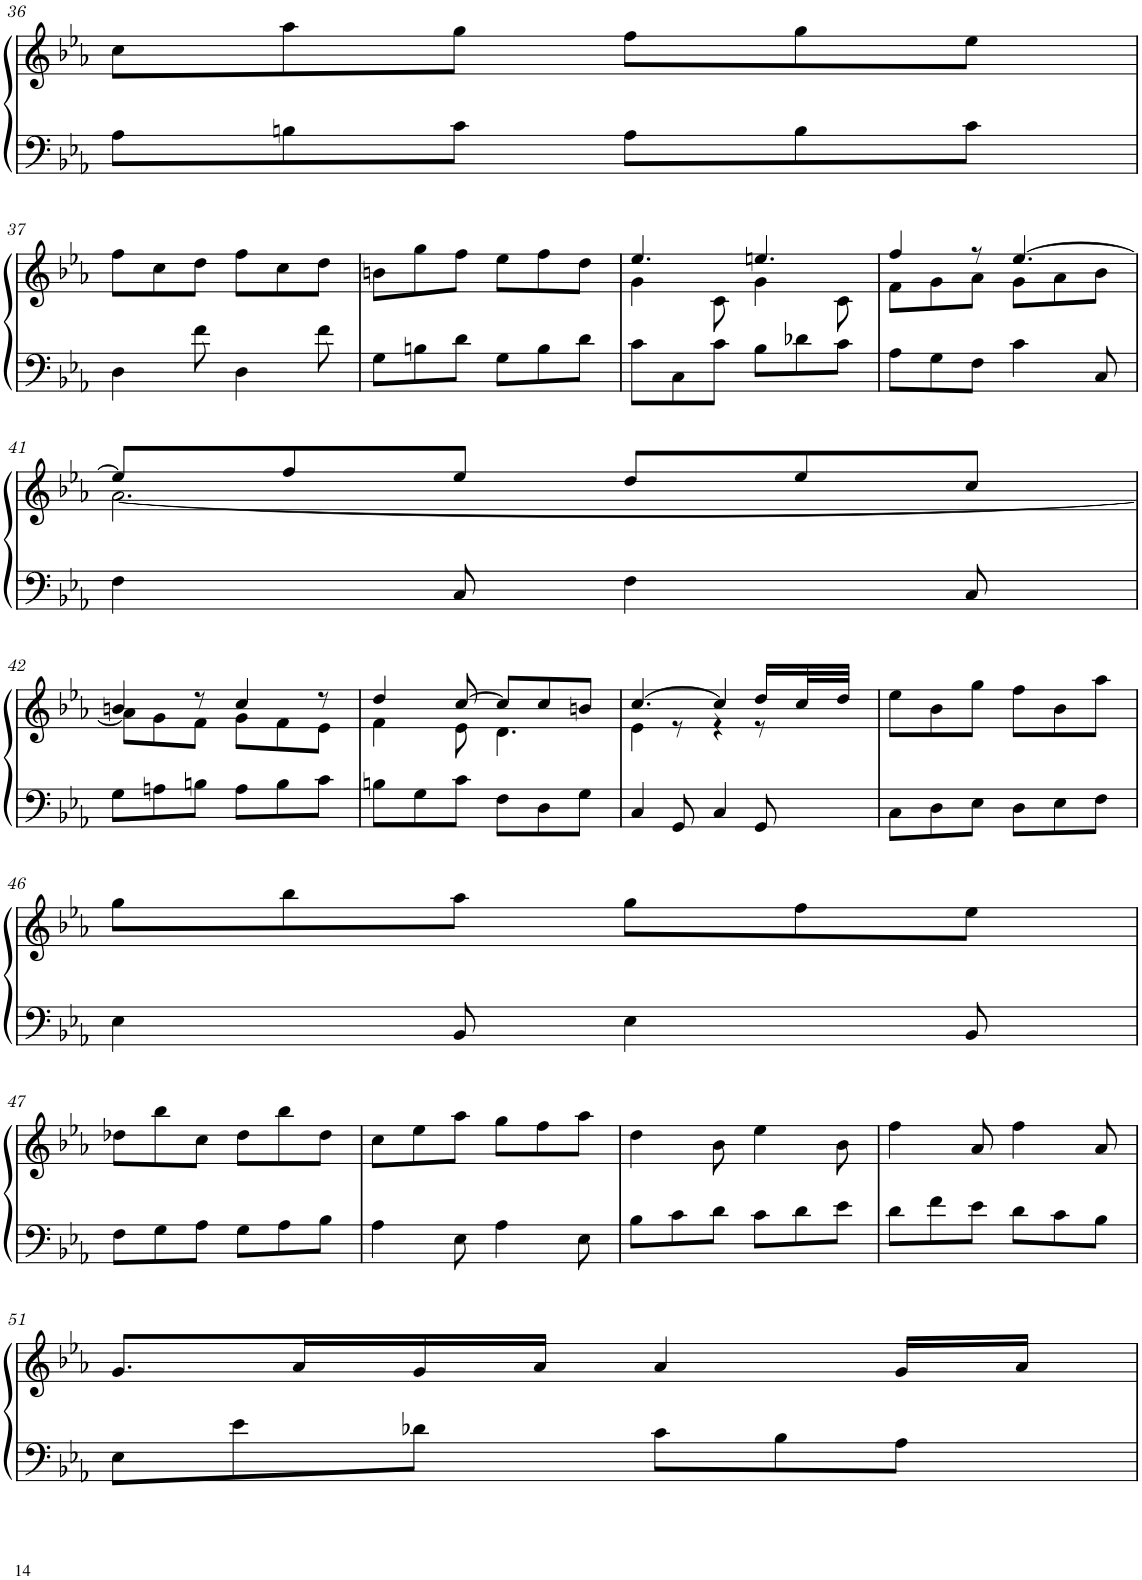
**kern	**kern
*part1	*part1
*staff2	*staff1
*I"Klavier linke Hand	*
!!LO:PB:g=z
*clefF4	*clefG2
*k[b-e-a-]	*k[b-e-a-]
*M6/8	*M6/8
=36	=36
*	*^
8A-\L	2.ryy	8cc\L
8Bn\	.	8aa-\
8c\J	.	8gg\J
8A-\L	.	8ff\L
8B\	.	8gg\
8c\J	.	8ee-\J
!!LO:LB:g=z	!!
=37	=37	=37
4D\	2.ryy	8ff\L
.	.	8cc\
8f\	.	8dd\J
4D\	.	8ff\L
.	.	8cc\
8f\	.	8dd\J
=38	=38	=38
8G\L	2.ryy	8bn\L
8Bn\	.	8gg\
8d\J	.	8ff\J
8G\L	.	8ee-\L
8B\	.	8ff\
8d\J	.	8dd\J
=39	=39	=39
8c\L	4.ee-/	4g\
8C\	.	.
8c\J	.	8c\
8B-\L	4.een/	4g\
8d-X\	.	.
8c\J	.	8c\
=40	=40	=40
8A-\L	4ff/	8f\L
8G\	.	8g\
8F\J	8r	8a-\J
4c\	[4.ee-/	8g\L
.	.	8a-\
8C/	.	8b-\J
!!LO:LB:g=z	!!
=41	=41	=41
4F\	8ee-/L]	[2.a-\
.	8ff/	.
8C/	8ee-/J	.
4F\	8dd/L	.
.	8ee-/	.
8C/	8cc/J	.
!!LO:LB:g=z	!!
=42	=42	=42
8G\L	4bn/	8a-\L]
8An\	.	8g\
8Bn\J	8r	8f\J
8A\L	4cc/	8g\L
8B\	.	8f\
8c\J	8r	8e-\J
=43	=43	=43
8Bn\L	4dd/	4f\
8G\	.	.
8c\J	[8cc/	8e-\
8F\L	8cc/L]	4.d\
8D\	8cc/	.
8G\J	8bn/J	.
=44	=44	=44
4C/	[4.cc/	4e-\
8GG/	.	8r
4C/	4cc/]	4r
8GG/	16dd/LL	8r
.	32cc/L	.
.	32dd/JJJ	.
=45	=45	=45
8C\L	2.ryy	8ee-\L
8D\	.	8b-\
8E-\J	.	8gg\J
8D\L	.	8ff\L
8E-\	.	8b-\
8F\J	.	8aa-\J
!!LO:LB:g=z	!!
=46	=46	=46
4E-\	2.ryy	8gg\L
.	.	8bb-\
8BB-/	.	8aa-\J
4E-\	.	8gg\L
.	.	8ff\
8BB-/	.	8ee-\J
*	*v	*v
!!LO:LB:g=z
=47	=47
8F\L	8dd-X\L
8G\	8bb-\
8A-\J	8cc\J
8G\L	8dd-\L
8A-\	8bb-\
8B-\J	8dd-\J
=48	=48
4A-\	8cc\L
.	8ee-\
8E-\	8aa-\J
4A-\	8gg\L
.	8ff\
8E-\	8aa-\J
=49	=49
8B-\L	4dd\
8c\	.
8d\J	8b-\
8c\L	4ee-\
8d\	.
8e-\J	8b-\
=50	=50
8d\L	4ff\
8f\	.
8e-\J	8a-/
8d\L	4ff\
8c\	.
8B-\J	8a-/
!!LO:LB:g=z
=51	=51
8E-\L	8.g/L
8e-\	.
.	16a-/L
8d-X\J	16g/
.	16a-/JJ
8c\L	4a-/
8B-\	.
8A-\J	16g/LL
.	16a-/JJ
=	=
*-	*-
